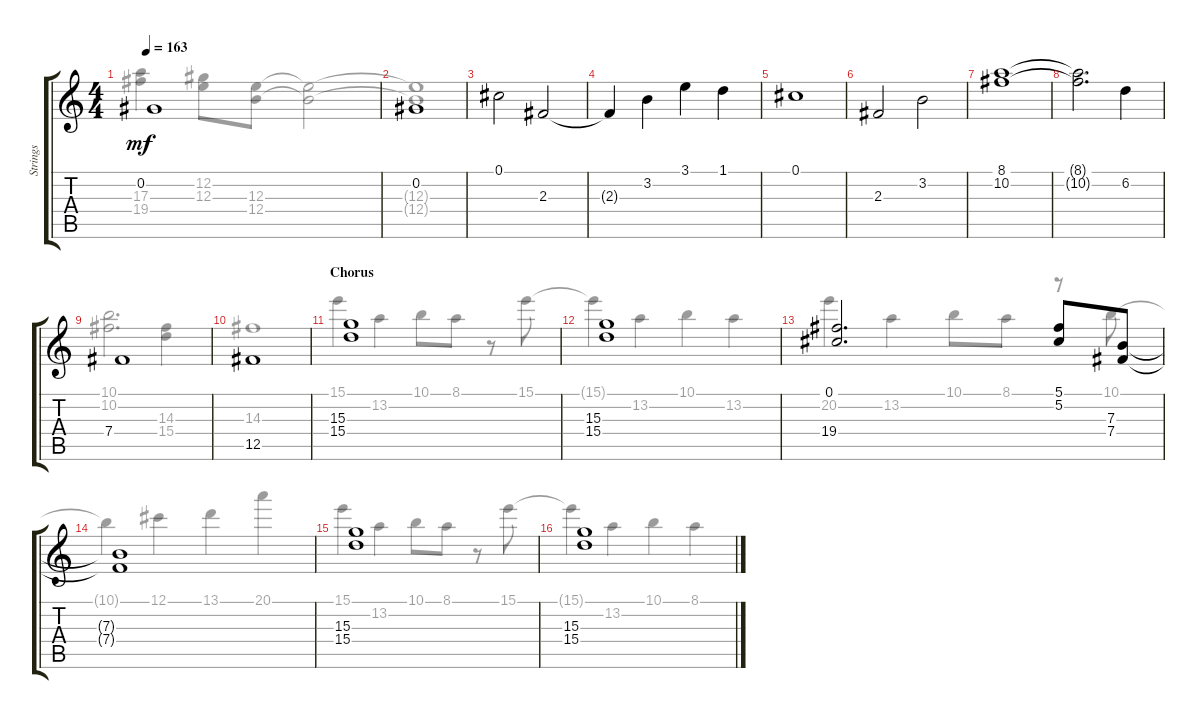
\track ("Strings" "Strings") {instrument electricguitarclean}
\staff {score tabs}
\tuning (Db4 Ab3 E3 B2 Gb2 B1) {hide}
\voice
\ts (4 4)
\tempo 163
\clef g2
\ks aminor
0.2.1{dy mf} |
0.2.1 |
0.1.2 2.3.2 |
2.3{t}.4 3.2.4 3.1.4 1.1.4 |
0.1.1 |
2.3.2 3.2.2 |
(8.1 10.2).1 |
(8.1{t} 10.2{t}).2{d} 6.2.4 |
7.4.1 |
12.5.1 |
\section ("" "Chorus")
(15.3 15.4).1 |
(15.3 15.4).1 |
(0.1 19.4).2{d} (5.1 5.2).8 (7.3 7.4).8 |
(7.3{t} 7.4{t}).1 |
(15.3 15.4).1 |
(15.3 15.4).1
\voice
\clef g2
\ottava regular
\simile none
\ks aminor
(17.3{t} 19.4{t}).4{dy mf} (12.2 12.3).8 (12.3 12.4).8 (12.3{t} 12.4{t}).2 |
(12.3{t} 12.4{t}).1 |
|
|
|
|
|
|
(10.1 10.2).2{d} (14.3 15.4).4 |
14.3.1 |
15.1.4 13.2.4 10.1.8 8.1.8 r.8 15.1.8 |
15.1{t}.4 13.2.4 10.1.4 13.2.4 |
20.2.4 13.2.4 10.1.8 8.1.8 r.8 10.1.8 |
10.1{t}.4 12.1.4 13.1.4 20.1.4 |
15.1.4 13.2.4 10.1.8 8.1.8 r.8 15.1.8 |
15.1{t}.4 13.2.4 10.1.4 8.1.4
